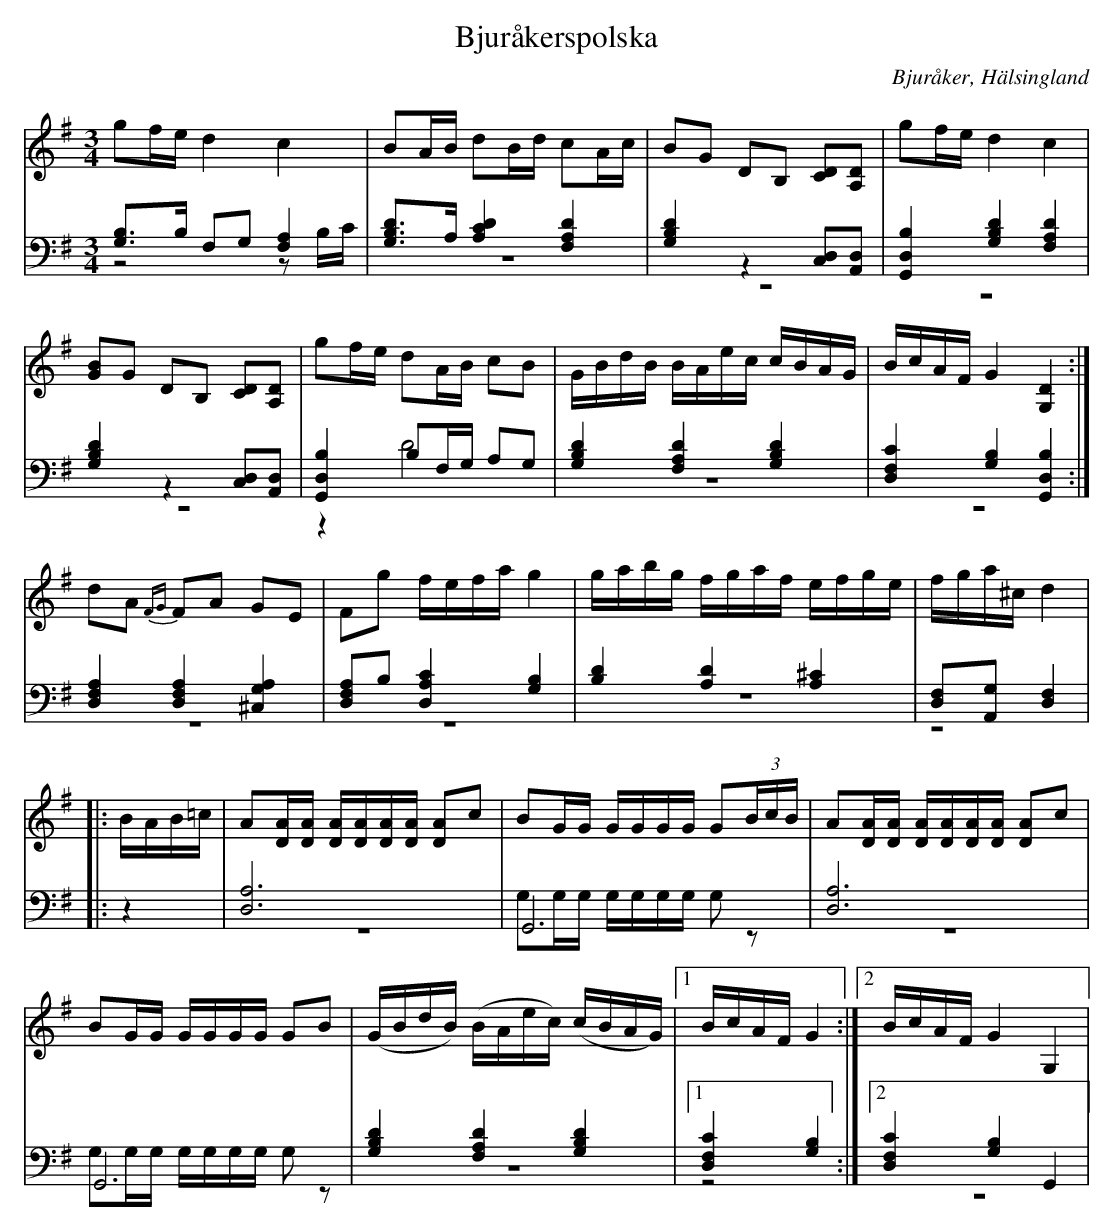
X:1
T: Bjuråkerspolska
O: Bjuråker, Hälsingland
M: 3/4
L: 1/8
K: G
V:1
V:2
V:3 merge
V:1
gf/e/ d2 c2|BA/B/ dB/d/ cA/c/| BG DB, [CD][A,D]|gf/e/ d2 c2|
[GB]G DB, [CD][A,D] |gf/e/ dA/B/ cB|G/B/d/B/ B/A/e/c/ c/B/A/G/|B/c/A/F/ G2 [G,2D2]:|
dA {FG}FA GE|Fg f/e/f/a/ g2|g/a/b/g/ f/g/a/f/ e/f/g/e/ |f/g/a/^c/ d2 |
|:B/A/B/=c/|A[D/A/][D/A/] [D/A/][D/A/][D/A/][D/A/] [DA]c|BG/G/ G/G/G/G/ G(3B/c/B/|A[D/A/][D/A/] [D/A/][D/A/][D/A/][D/A/] [DA]c|
BG/G/ G/G/G/G/ GB|(G/B/d/B/) (B/A/e/c/) (c/B/A/G/)|1 B/c/A/F/ G2:|2 B/c/A/F/ G2 G,2|
V:2 clef=bass
[G,B,]>B, F,G, [F,2A,2]|[G,B,D]>A, [A,2C2D2] [F,2A,2 D2]|[G,2B,2D2] z2 [C,D,][A,,D,]|[G,,2D,2B,2] [G,2B,2D2] [F,2A,2 D2]|
[G,2B,2D2] z2 [C,D,][A,,D,]|[G,,2D,2B,2] B,F,/G,/ A,G,|[G,2B,2D2] [F,2A,2 D2] [G,2B,2D2]|[D,2F,2C2] [G,2B,2][G,,2D,2B,2]:|
[D,2F,2A,2] [D,2F,2A,2] [^C,2G,2A,2]|[D,F,A,]B, [D,2A,2C2] [G,2B,2]|[B,2D2] [A,2D2] [A,2^C2]|[D,F,][A,,G,] [D,2F,2]|
|:z2|[D,6A,6]|G,,6|[D,6A,6]|
G,,6|[G,2B,2D2] [F,2A,2 D2] [G,2B,2D2]|1 [D,2F,2C2] [G,2B,2] :|2 [D,2F,2C2] [G,2B,2] G,,2|
V:3  clef=bass
z4 z2/B,/C/|z6|z6|z6|
z6 |z2 D4|z6|z6:|
z6|z6|z6|z4|
|:z2|z6|G,G,/G,/ G,/G,/G,/G,/ G,z|z6 |
G,G,/G,/ G,/G,/G,/G,/ G,z|z6|1 z4:|2 z6|
